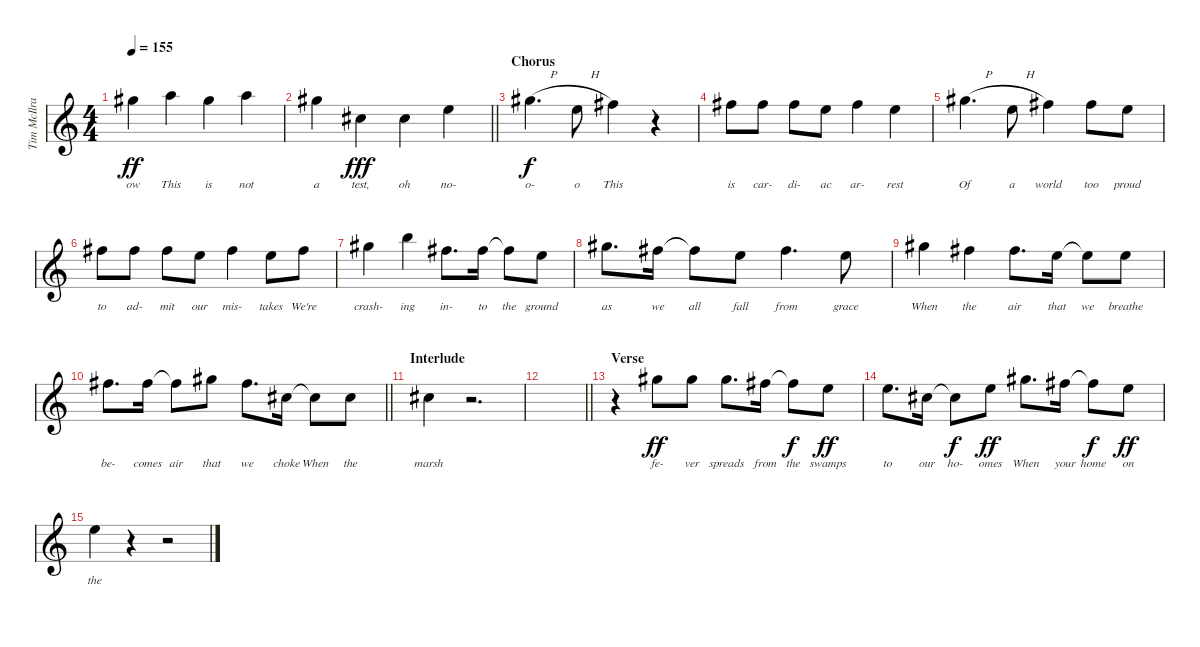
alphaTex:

\track ("Tim McIlrath - Vocals" "Tim McIlra") {instrument overdrivenguitar}
\staff {score}
\tuning (E4 B3 G3 D3 A2 E2) {hide}
\ts (4 4)
\tempo 155
\clef g2
\ks c
13.3.4{lyrics (0 "ow") lyrics (1 "") lyrics (2 "") lyrics (3 "") lyrics (4 "") dy ff} 14.3.4{lyrics (0 "This") lyrics (1 "") lyrics (2 "") lyrics (3 "") lyrics (4 "")} 13.3.4{lyrics (0 "is") lyrics (1 "") lyrics (2 "") lyrics (3 "") lyrics (4 "")} 14.3.4{lyrics (0 "not") lyrics (1 "") lyrics (2 "") lyrics (3 "") lyrics (4 "")} |
\barLineRight lightlight
13.3.4{lyrics (0 "a") lyrics (1 "") lyrics (2 "") lyrics (3 "") lyrics (4 "")} 6.3.4{lyrics (0 "test,") lyrics (1 "") lyrics (2 "") lyrics (3 "") lyrics (4 "") dy fff} 6.3.4{lyrics (0 "oh") lyrics (1 "") lyrics (2 "") lyrics (3 "") lyrics (4 "")} 9.3.4{lyrics (0 "no-") lyrics (1 "") lyrics (2 "") lyrics (3 "") lyrics (4 "")} |
\section ("" "Chorus")
13.3{h}.4{d lyrics (0 "o-") lyrics (1 "") lyrics (2 "") lyrics (3 "") lyrics (4 "") dy f} 9.3{h}.8{lyrics (0 "o") lyrics (1 "") lyrics (2 "") lyrics (3 "") lyrics (4 "")} 11.3.4{lyrics (0 "This") lyrics (1 "") lyrics (2 "") lyrics (3 "") lyrics (4 "")} r.4 |
11.3.8{lyrics (0 "is") lyrics (1 "") lyrics (2 "") lyrics (3 "") lyrics (4 "")} 11.3.8{lyrics (0 "car-") lyrics (1 "") lyrics (2 "") lyrics (3 "") lyrics (4 "")} 11.3.8{lyrics (0 "di-") lyrics (1 "") lyrics (2 "") lyrics (3 "") lyrics (4 "")} 9.3.8{lyrics (0 "ac") lyrics (1 "") lyrics (2 "") lyrics (3 "") lyrics (4 "")} 11.3.4{lyrics (0 "ar-") lyrics (1 "") lyrics (2 "") lyrics (3 "") lyrics (4 "")} 9.3.4{lyrics (0 "rest") lyrics (1 "") lyrics (2 "") lyrics (3 "") lyrics (4 "")} |
13.3{h}.4{d lyrics (0 "Of") lyrics (1 "") lyrics (2 "") lyrics (3 "") lyrics (4 "")} 9.3{h}.8{lyrics (0 "a") lyrics (1 "") lyrics (2 "") lyrics (3 "") lyrics (4 "")} 11.3.4{lyrics (0 "world") lyrics (1 "") lyrics (2 "") lyrics (3 "") lyrics (4 "")} 11.3.8{lyrics (0 "too") lyrics (1 "") lyrics (2 "") lyrics (3 "") lyrics (4 "")} 9.3.8{lyrics (0 "proud") lyrics (1 "") lyrics (2 "") lyrics (3 "") lyrics (4 "")} |
11.3.8{lyrics (0 "to") lyrics (1 "") lyrics (2 "") lyrics (3 "") lyrics (4 "")} 11.3.8{lyrics (0 "ad-") lyrics (1 "") lyrics (2 "") lyrics (3 "") lyrics (4 "")} 11.3.8{lyrics (0 "mit") lyrics (1 "") lyrics (2 "") lyrics (3 "") lyrics (4 "")} 9.3.8{lyrics (0 "our") lyrics (1 "") lyrics (2 "") lyrics (3 "") lyrics (4 "")} 11.3.4{lyrics (0 "mis-") lyrics (1 "") lyrics (2 "") lyrics (3 "") lyrics (4 "")} 9.3.8{lyrics (0 "takes") lyrics (1 "") lyrics (2 "") lyrics (3 "") lyrics (4 "")} 11.3.8{lyrics (0 "We're") lyrics (1 "") lyrics (2 "") lyrics (3 "") lyrics (4 "")} |
13.3.4{lyrics (0 "crash-") lyrics (1 "") lyrics (2 "") lyrics (3 "") lyrics (4 "")} 16.3.4{lyrics (0 "ing") lyrics (1 "") lyrics (2 "") lyrics (3 "") lyrics (4 "")} 11.3.8{d lyrics (0 "in-") lyrics (1 "") lyrics (2 "") lyrics (3 "") lyrics (4 "")} 11.3.16{lyrics (0 "to") lyrics (1 "") lyrics (2 "") lyrics (3 "") lyrics (4 "")} 11.3{t}.8{lyrics (0 "the") lyrics (1 "") lyrics (2 "") lyrics (3 "") lyrics (4 "")} 9.3.8{lyrics (0 "ground") lyrics (1 "") lyrics (2 "") lyrics (3 "") lyrics (4 "")} |
13.3.8{d lyrics (0 "as") lyrics (1 "") lyrics (2 "") lyrics (3 "") lyrics (4 "")} 11.3.16{lyrics (0 "we") lyrics (1 "") lyrics (2 "") lyrics (3 "") lyrics (4 "")} 11.3{t}.8{lyrics (0 "all") lyrics (1 "") lyrics (2 "") lyrics (3 "") lyrics (4 "")} 9.3.8{lyrics (0 "fall") lyrics (1 "") lyrics (2 "") lyrics (3 "") lyrics (4 "")} 11.3.4{d lyrics (0 "from") lyrics (1 "") lyrics (2 "") lyrics (3 "") lyrics (4 "")} 9.3.8{lyrics (0 "grace") lyrics (1 "") lyrics (2 "") lyrics (3 "") lyrics (4 "")} |
13.3.4{lyrics (0 "When") lyrics (1 "") lyrics (2 "") lyrics (3 "") lyrics (4 "")} 11.3.4{lyrics (0 "the") lyrics (1 "") lyrics (2 "") lyrics (3 "") lyrics (4 "")} 11.3.8{d lyrics (0 "air") lyrics (1 "") lyrics (2 "") lyrics (3 "") lyrics (4 "")} 9.3.16{lyrics (0 "that") lyrics (1 "") lyrics (2 "") lyrics (3 "") lyrics (4 "")} 9.3{t}.8{lyrics (0 "we") lyrics (1 "") lyrics (2 "") lyrics (3 "") lyrics (4 "")} 9.3.8{lyrics (0 "breathe") lyrics (1 "") lyrics (2 "") lyrics (3 "") lyrics (4 "")} |
\barLineRight lightlight
11.3.8{d lyrics (0 "be-") lyrics (1 "") lyrics (2 "") lyrics (3 "") lyrics (4 "")} 11.3.16{lyrics (0 "comes") lyrics (1 "") lyrics (2 "") lyrics (3 "") lyrics (4 "")} 11.3{t}.8{lyrics (0 "air") lyrics (1 "") lyrics (2 "") lyrics (3 "") lyrics (4 "")} 13.3.8{lyrics (0 "that") lyrics (1 "") lyrics (2 "") lyrics (3 "") lyrics (4 "")} 11.3.8{d lyrics (0 "we") lyrics (1 "") lyrics (2 "") lyrics (3 "") lyrics (4 "")} 6.3.16{lyrics (0 "choke") lyrics (1 "") lyrics (2 "") lyrics (3 "") lyrics (4 "")} 6.3{t}.8{lyrics (0 "When") lyrics (1 "") lyrics (2 "") lyrics (3 "") lyrics (4 "")} 6.3.8{lyrics (0 "the") lyrics (1 "") lyrics (2 "") lyrics (3 "") lyrics (4 "")} |
\section ("" "Interlude")
6.3.4{lyrics (0 "marsh") lyrics (1 "") lyrics (2 "") lyrics (3 "") lyrics (4 "")} r.2{d} |
\barLineRight lightlight
|
\section ("" "Verse")
r.4 13.3.8{lyrics (0 "fe-") lyrics (1 "") lyrics (2 "") lyrics (3 "") lyrics (4 "") dy ff} 13.3.8{lyrics (0 "ver") lyrics (1 "") lyrics (2 "") lyrics (3 "") lyrics (4 "")} 13.3.8{d lyrics (0 "spreads") lyrics (1 "") lyrics (2 "") lyrics (3 "") lyrics (4 "")} 11.3.16{lyrics (0 "from") lyrics (1 "") lyrics (2 "") lyrics (3 "") lyrics (4 "")} 11.3{t}.8{lyrics (0 "the") lyrics (1 "") lyrics (2 "") lyrics (3 "") lyrics (4 "") dy f} 9.3.8{lyrics (0 "swamps") lyrics (1 "") lyrics (2 "") lyrics (3 "") lyrics (4 "") dy ff} |
9.3.8{d lyrics (0 "to") lyrics (1 "") lyrics (2 "") lyrics (3 "") lyrics (4 "")} 6.3.16{lyrics (0 "our") lyrics (1 "") lyrics (2 "") lyrics (3 "") lyrics (4 "")} 6.3{t}.8{lyrics (0 "ho-") lyrics (1 "") lyrics (2 "") lyrics (3 "") lyrics (4 "") dy f} 9.3.8{lyrics (0 "omes") lyrics (1 "") lyrics (2 "") lyrics (3 "") lyrics (4 "") dy ff} 13.3.8{d lyrics (0 "When") lyrics (1 "") lyrics (2 "") lyrics (3 "") lyrics (4 "")} 11.3.16{lyrics (0 "your") lyrics (1 "") lyrics (2 "") lyrics (3 "") lyrics (4 "")} 11.3{t}.8{lyrics (0 "home") lyrics (1 "") lyrics (2 "") lyrics (3 "") lyrics (4 "") dy f} 9.3.8{lyrics (0 "on") lyrics (1 "") lyrics (2 "") lyrics (3 "") lyrics (4 "") dy ff} |
9.3.4{lyrics (0 "the") lyrics (1 "") lyrics (2 "") lyrics (3 "") lyrics (4 "")} r.4 r.2
